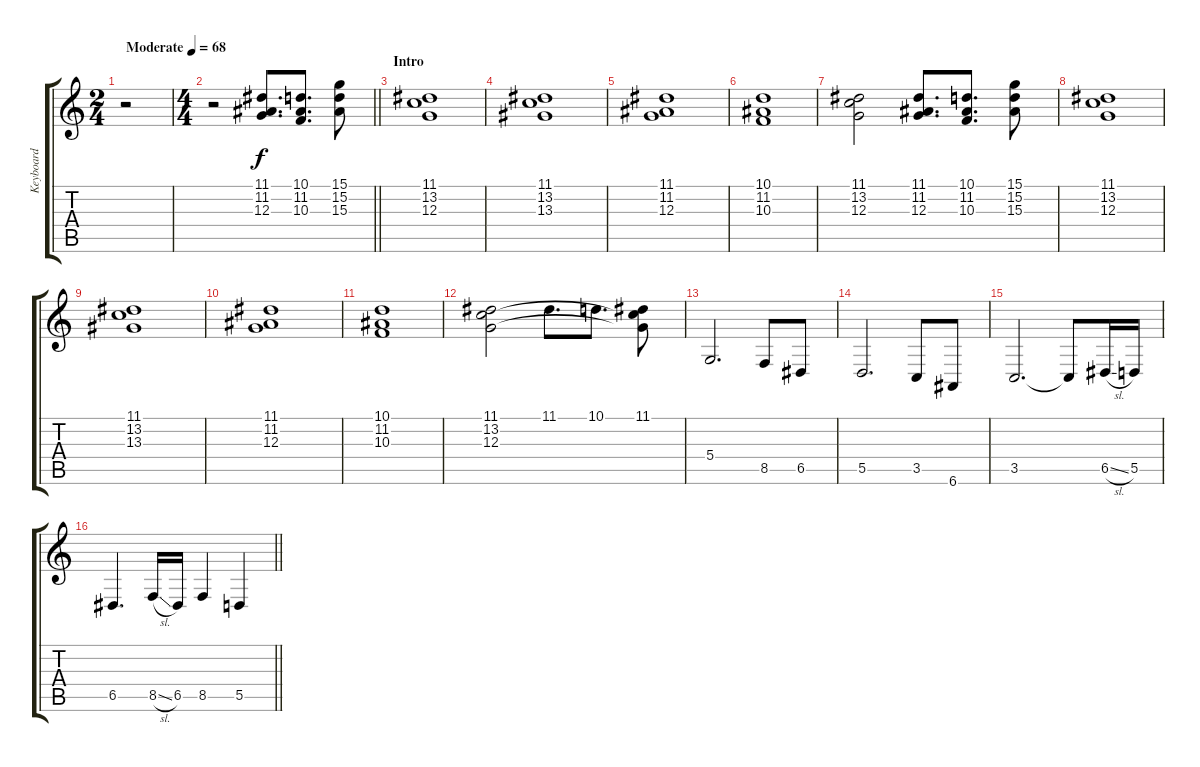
\track ("Keyboard" "Keyboard") {instrument stringensemble1}
\staff {score tabs}
\tuning (E4 B3 G3 D3 A2 E2) {hide}
\ts (2 4)
\tempo (68 "Moderate")
\clef g2
\ks c
r.2{dy f instrument stringensemble1} |
\ts (4 4)
\barLineRight lightlight
r.2 (11.1 11.2 12.3).8{d} (10.1 11.2 10.3).8{d} (15.1 15.2 15.3).8 |
\section ("" "Intro")
(11.1 13.2 12.3).1 |
(11.1 13.2 13.3).1 |
(11.1 11.2 12.3).1 |
(10.1 11.2 10.3).1 |
(11.1 13.2 12.3).2 (11.1 11.2 12.3).8{d} (10.1 11.2 10.3).8{d} (15.1 15.2 15.3).8 |
(11.1 13.2 12.3).1 |
(11.1 13.2 13.3).1 |
(11.1 11.2 12.3).1 |
(10.1 11.2 10.3).1 |
(11.1 13.2 12.3).2 11.1.8{d} 10.1.8{d} (11.1 13.2{t} 12.3{t}).8 |
5.4.2{d volume 16 instrument violin} 8.5.8 6.5.8 |
5.5.2{d} 3.5.8 6.6.8 |
3.5.2{d} 3.5{t}.8 6.5{sl}.16 5.5.16 |
\barLineRight lightlight
6.5.4{d} 8.5{sl}.16 6.5.16 8.5.4 5.5.4
